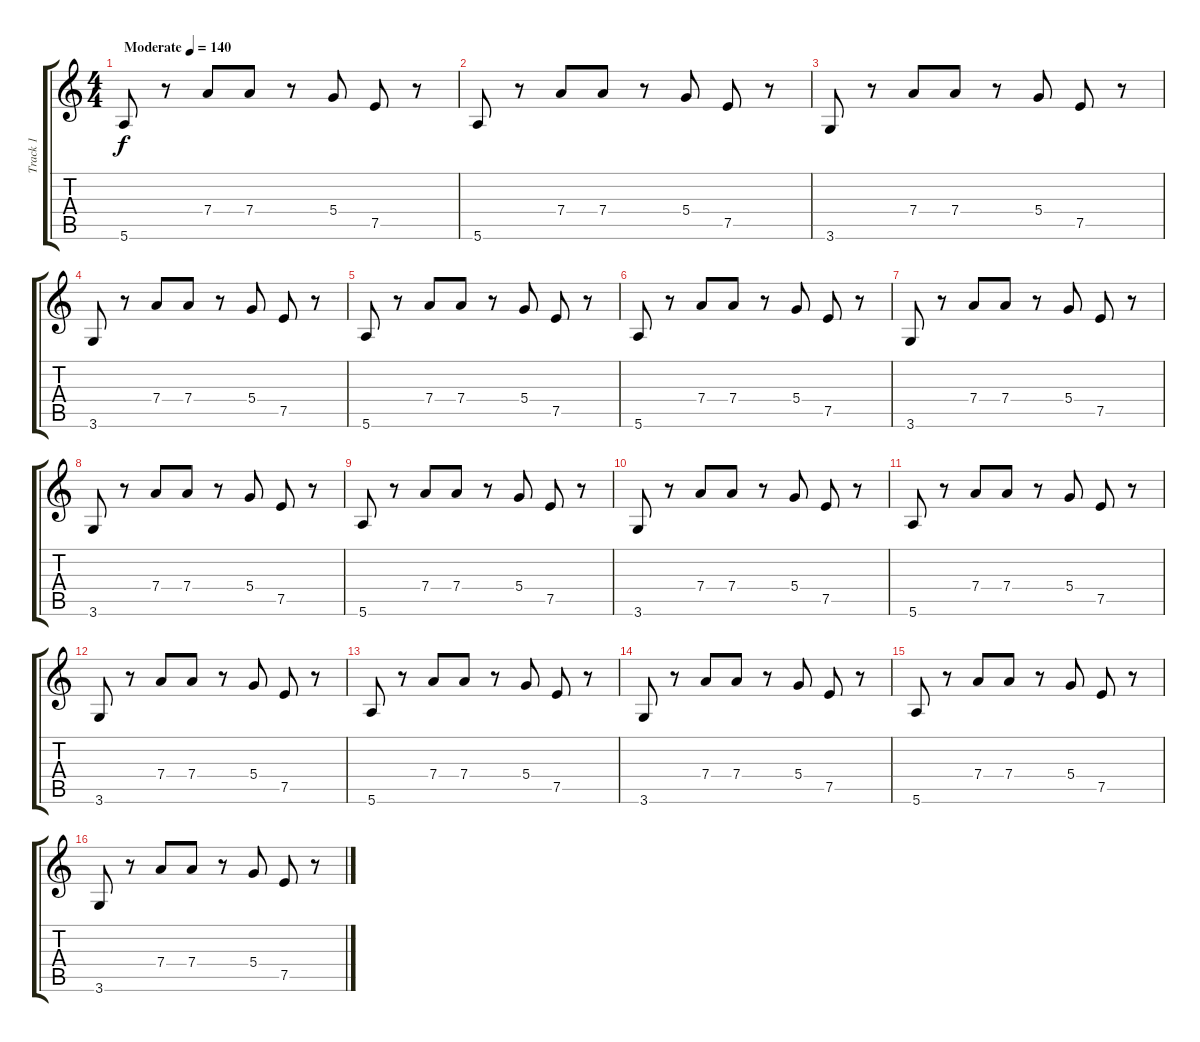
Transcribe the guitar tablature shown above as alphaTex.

\track ("Track 1" "Track 1") {instrument distortionguitar}
\staff {score tabs}
\tuning (E4 B3 G3 D3 A2 E2) {hide}
\ts (4 4)
\tempo (140 "Moderate")
\clef g2
\ks c
5.6.8{dy f instrument distortionguitar} r.8 7.4.8 7.4.8 r.8 5.4.8 7.5.8 r.8 |
5.6.8 r.8 7.4.8 7.4.8 r.8 5.4.8 7.5.8 r.8 |
3.6.8 r.8 7.4.8 7.4.8 r.8 5.4.8 7.5.8 r.8 |
3.6.8 r.8 7.4.8 7.4.8 r.8 5.4.8 7.5.8 r.8 |
5.6.8 r.8 7.4.8 7.4.8 r.8 5.4.8 7.5.8 r.8 |
5.6.8 r.8 7.4.8 7.4.8 r.8 5.4.8 7.5.8 r.8 |
3.6.8 r.8 7.4.8 7.4.8 r.8 5.4.8 7.5.8 r.8 |
3.6.8 r.8 7.4.8 7.4.8 r.8 5.4.8 7.5.8 r.8 |
5.6.8 r.8 7.4.8 7.4.8 r.8 5.4.8 7.5.8 r.8 |
3.6.8 r.8 7.4.8 7.4.8 r.8 5.4.8 7.5.8 r.8 |
5.6.8 r.8 7.4.8 7.4.8 r.8 5.4.8 7.5.8 r.8 |
3.6.8 r.8 7.4.8 7.4.8 r.8 5.4.8 7.5.8 r.8 |
5.6.8 r.8 7.4.8 7.4.8 r.8 5.4.8 7.5.8 r.8 |
3.6.8 r.8 7.4.8 7.4.8 r.8 5.4.8 7.5.8 r.8 |
5.6.8 r.8 7.4.8 7.4.8 r.8 5.4.8 7.5.8 r.8 |
3.6.8 r.8 7.4.8 7.4.8 r.8 5.4.8 7.5.8 r.8
